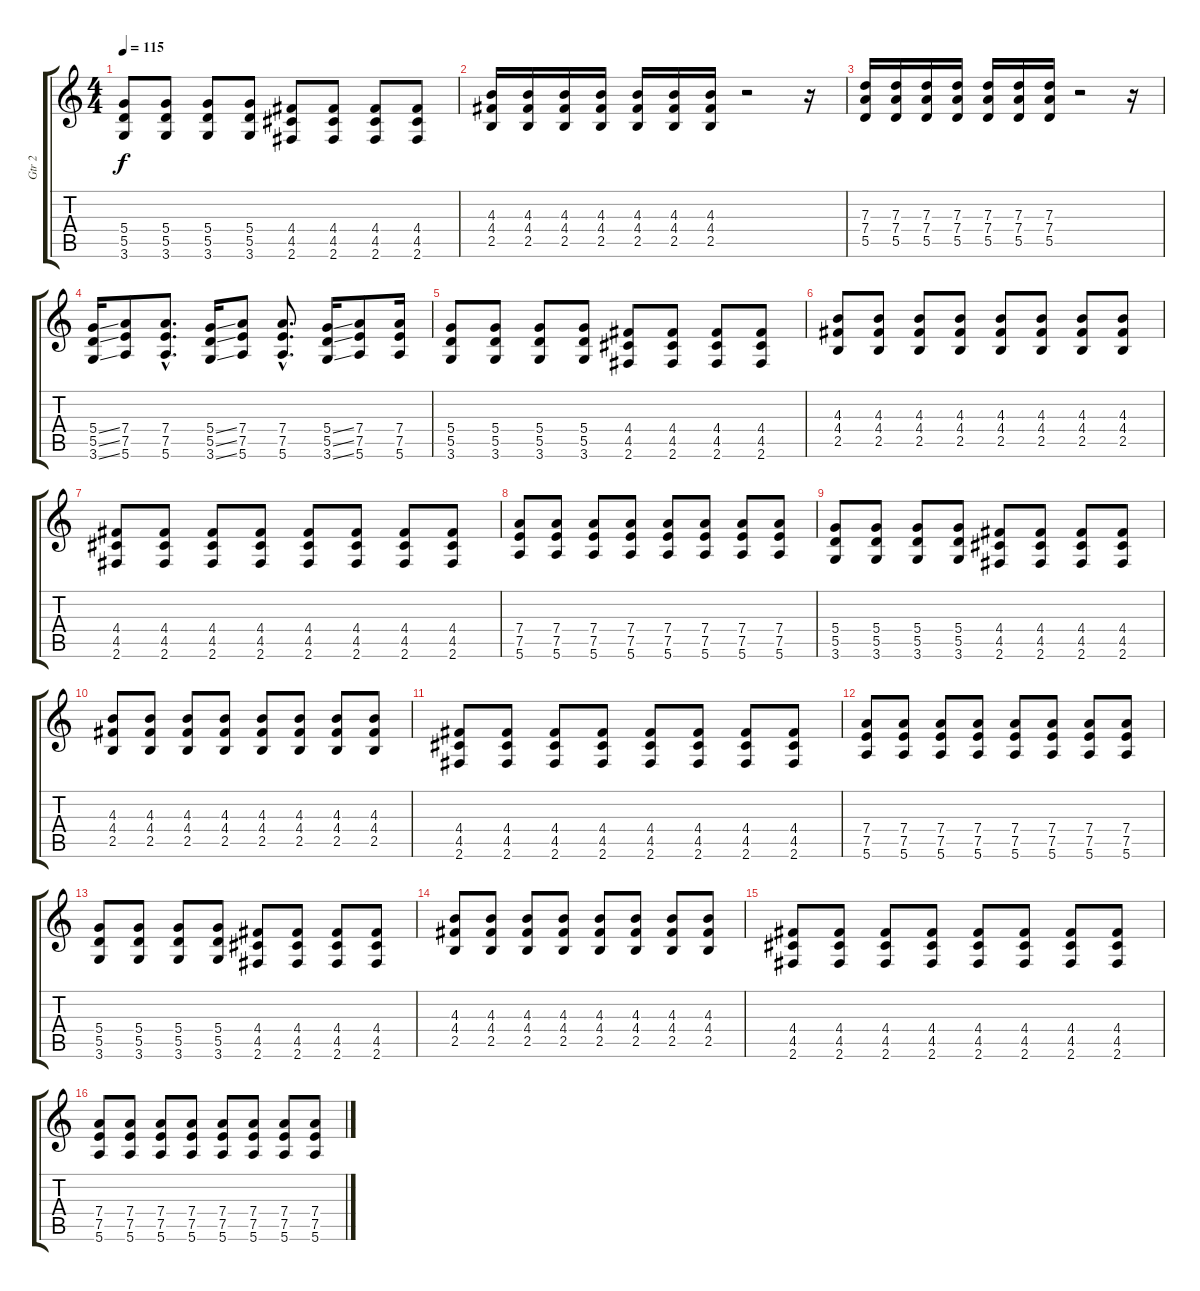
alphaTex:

\track ("Gtr 2" "Gtr 2") {instrument distortionguitar}
\staff {score tabs}
\tuning (E4 B3 G3 D3 A2 E2) {hide}
\ts (4 4)
\tempo 115
\clef g2
\ks c
(5.4 5.5 3.6).8{dy f} (5.4 5.5 3.6).8 (5.4 5.5 3.6).8 (5.4 5.5 3.6).8 (4.4 4.5 2.6).8 (4.4 4.5 2.6).8 (4.4 4.5 2.6).8 (4.4 4.5 2.6).8 |
(4.3 4.4 2.5).16 (4.3 4.4 2.5).16 (4.3 4.4 2.5).16 (4.3 4.4 2.5).16 (4.3 4.4 2.5).16 (4.3 4.4 2.5).16 (4.3 4.4 2.5).16 r.2 r.16 |
(7.3 7.4 5.5).16 (7.3 7.4 5.5).16 (7.3 7.4 5.5).16 (7.3 7.4 5.5).16 (7.3 7.4 5.5).16 (7.3 7.4 5.5).16 (7.3 7.4 5.5).16 r.2 r.16 |
(5.4{ss} 5.5{ss} 3.6{ss}).16 (7.4 7.5 5.6).8 (7.4{hac} 7.5{hac} 5.6{hac}).8{d} (5.4{ss} 5.5{ss} 3.6{ss}).16 (7.4 7.5 5.6).8 (7.4{hac} 7.5{hac} 5.6{hac}).8{d} (5.4{ss} 5.5{ss} 3.6{ss}).16 (7.4 7.5 5.6).8 (7.4 7.5 5.6).16 |
(5.4 5.5 3.6).8 (5.4 5.5 3.6).8 (5.4 5.5 3.6).8 (5.4 5.5 3.6).8 (4.4 4.5 2.6).8 (4.4 4.5 2.6).8 (4.4 4.5 2.6).8 (4.4 4.5 2.6).8 |
(4.3 4.4 2.5).8 (4.3 4.4 2.5).8 (4.3 4.4 2.5).8 (4.3 4.4 2.5).8 (4.3 4.4 2.5).8 (4.3 4.4 2.5).8 (4.3 4.4 2.5).8 (4.3 4.4 2.5).8 |
(4.4 4.5 2.6).8 (4.4 4.5 2.6).8 (4.4 4.5 2.6).8 (4.4 4.5 2.6).8 (4.4 4.5 2.6).8 (4.4 4.5 2.6).8 (4.4 4.5 2.6).8 (4.4 4.5 2.6).8 |
(7.4 7.5 5.6).8 (7.4 7.5 5.6).8 (7.4 7.5 5.6).8 (7.4 7.5 5.6).8 (7.4 7.5 5.6).8 (7.4 7.5 5.6).8 (7.4 7.5 5.6).8 (7.4 7.5 5.6).8 |
(5.4 5.5 3.6).8 (5.4 5.5 3.6).8 (5.4 5.5 3.6).8 (5.4 5.5 3.6).8 (4.4 4.5 2.6).8 (4.4 4.5 2.6).8 (4.4 4.5 2.6).8 (4.4 4.5 2.6).8 |
(4.3 4.4 2.5).8 (4.3 4.4 2.5).8 (4.3 4.4 2.5).8 (4.3 4.4 2.5).8 (4.3 4.4 2.5).8 (4.3 4.4 2.5).8 (4.3 4.4 2.5).8 (4.3 4.4 2.5).8 |
(4.4 4.5 2.6).8 (4.4 4.5 2.6).8 (4.4 4.5 2.6).8 (4.4 4.5 2.6).8 (4.4 4.5 2.6).8 (4.4 4.5 2.6).8 (4.4 4.5 2.6).8 (4.4 4.5 2.6).8 |
(7.4 7.5 5.6).8 (7.4 7.5 5.6).8 (7.4 7.5 5.6).8 (7.4 7.5 5.6).8 (7.4 7.5 5.6).8 (7.4 7.5 5.6).8 (7.4 7.5 5.6).8 (7.4 7.5 5.6).8 |
(5.4 5.5 3.6).8 (5.4 5.5 3.6).8 (5.4 5.5 3.6).8 (5.4 5.5 3.6).8 (4.4 4.5 2.6).8 (4.4 4.5 2.6).8 (4.4 4.5 2.6).8 (4.4 4.5 2.6).8 |
(4.3 4.4 2.5).8 (4.3 4.4 2.5).8 (4.3 4.4 2.5).8 (4.3 4.4 2.5).8 (4.3 4.4 2.5).8 (4.3 4.4 2.5).8 (4.3 4.4 2.5).8 (4.3 4.4 2.5).8 |
(4.4 4.5 2.6).8 (4.4 4.5 2.6).8 (4.4 4.5 2.6).8 (4.4 4.5 2.6).8 (4.4 4.5 2.6).8 (4.4 4.5 2.6).8 (4.4 4.5 2.6).8 (4.4 4.5 2.6).8 |
(7.4 7.5 5.6).8 (7.4 7.5 5.6).8 (7.4 7.5 5.6).8 (7.4 7.5 5.6).8 (7.4 7.5 5.6).8 (7.4 7.5 5.6).8 (7.4 7.5 5.6).8 (7.4 7.5 5.6).8
